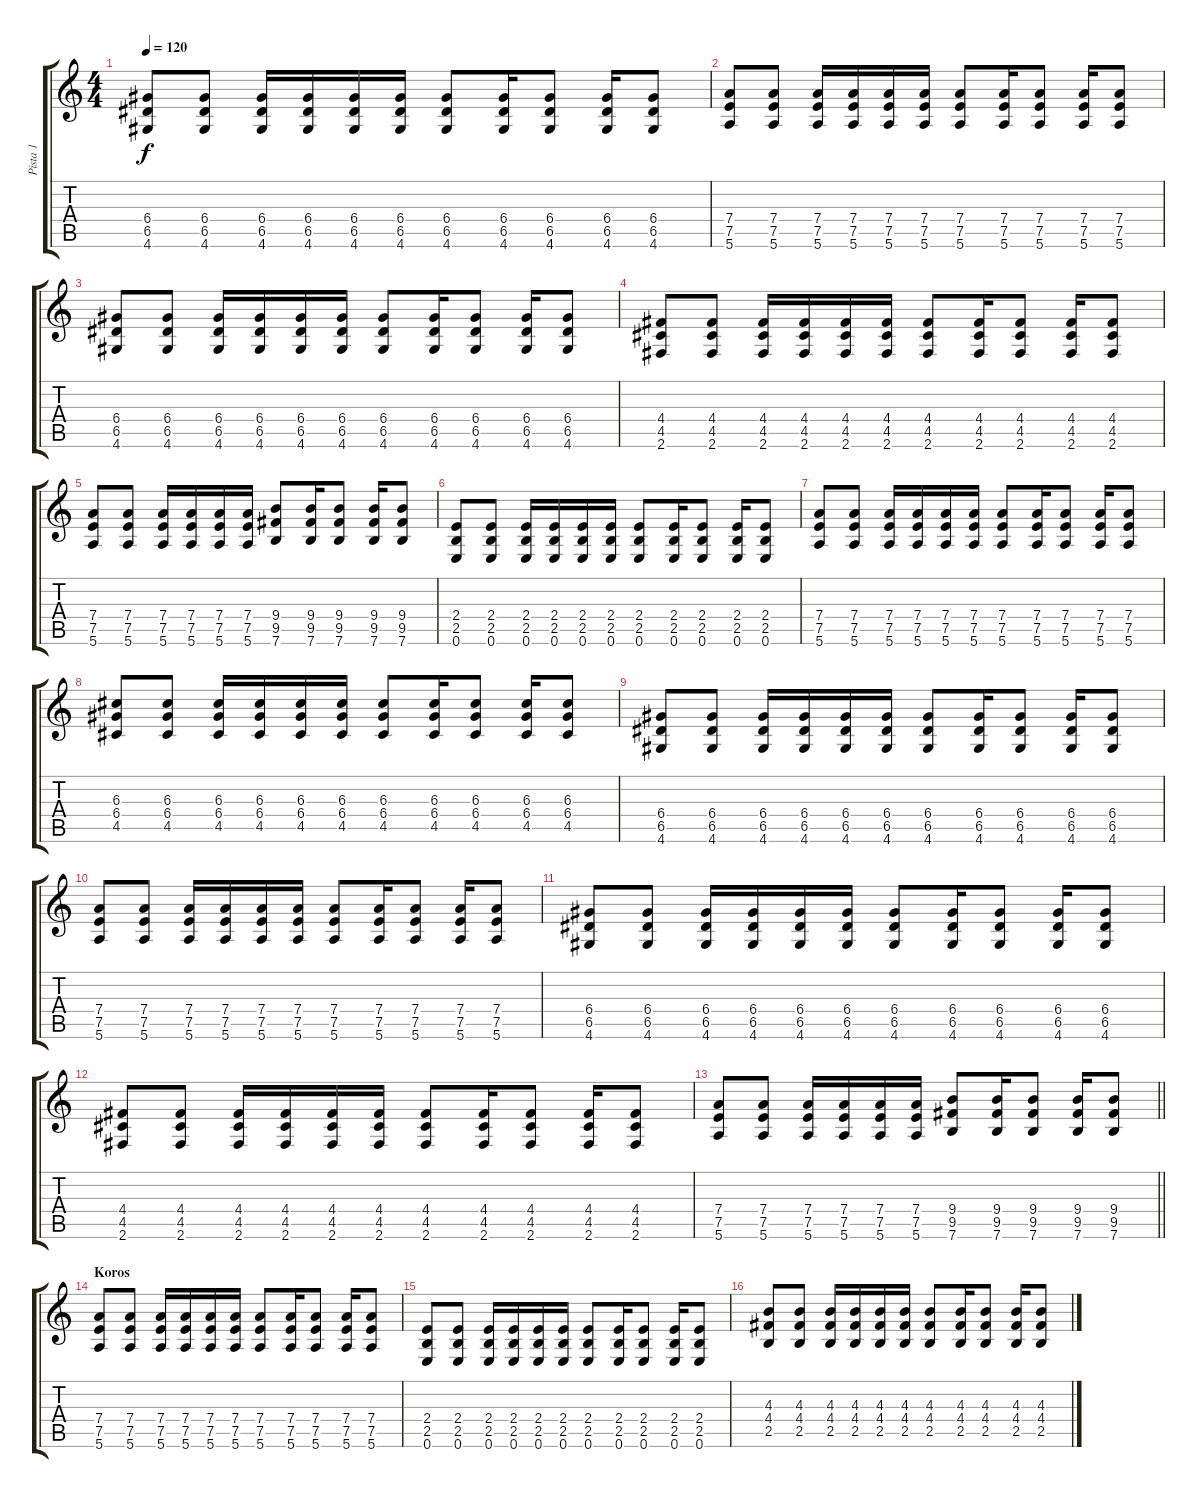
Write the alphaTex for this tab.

\track ("Pista 1" "Pista 1") {instrument distortionguitar}
\staff {score tabs}
\tuning (E4 B3 G3 D3 A2 E2) {hide}
\ts (4 4)
\tempo 120
\clef g2
\ks c
(6.4 6.5 4.6).8{dy f} (6.4 6.5 4.6).8 (6.4 6.5 4.6).16 (6.4 6.5 4.6).16 (6.4 6.5 4.6).16 (6.4 6.5 4.6).16 (6.4 6.5 4.6).8 (6.4 6.5 4.6).16 (6.4 6.5 4.6).8 (6.4 6.5 4.6).16 (6.4 6.5 4.6).8 |
(7.4 7.5 5.6).8 (7.4 7.5 5.6).8 (7.4 7.5 5.6).16 (7.4 7.5 5.6).16 (7.4 7.5 5.6).16 (7.4 7.5 5.6).16 (7.4 7.5 5.6).8 (7.4 7.5 5.6).16 (7.4 7.5 5.6).8 (7.4 7.5 5.6).16 (7.4 7.5 5.6).8 |
(6.4 6.5 4.6).8 (6.4 6.5 4.6).8 (6.4 6.5 4.6).16 (6.4 6.5 4.6).16 (6.4 6.5 4.6).16 (6.4 6.5 4.6).16 (6.4 6.5 4.6).8 (6.4 6.5 4.6).16 (6.4 6.5 4.6).8 (6.4 6.5 4.6).16 (6.4 6.5 4.6).8 |
(4.4 4.5 2.6).8 (4.4 4.5 2.6).8 (4.4 4.5 2.6).16 (4.4 4.5 2.6).16 (4.4 4.5 2.6).16 (4.4 4.5 2.6).16 (4.4 4.5 2.6).8 (4.4 4.5 2.6).16 (4.4 4.5 2.6).8 (4.4 4.5 2.6).16 (4.4 4.5 2.6).8 |
(7.4 7.5 5.6).8 (7.4 7.5 5.6).8 (7.4 7.5 5.6).16 (7.4 7.5 5.6).16 (7.4 7.5 5.6).16 (7.4 7.5 5.6).16 (9.4 9.5 7.6).8 (9.4 9.5 7.6).16 (9.4 9.5 7.6).8 (9.4 9.5 7.6).16 (9.4 9.5 7.6).8 |
(2.4 2.5 0.6).8 (2.4 2.5 0.6).8 (2.4 2.5 0.6).16 (2.4 2.5 0.6).16 (2.4 2.5 0.6).16 (2.4 2.5 0.6).16 (2.4 2.5 0.6).8 (2.4 2.5 0.6).16 (2.4 2.5 0.6).8 (2.4 2.5 0.6).16 (2.4 2.5 0.6).8 |
(7.4 7.5 5.6).8 (7.4 7.5 5.6).8 (7.4 7.5 5.6).16 (7.4 7.5 5.6).16 (7.4 7.5 5.6).16 (7.4 7.5 5.6).16 (7.4 7.5 5.6).8 (7.4 7.5 5.6).16 (7.4 7.5 5.6).8 (7.4 7.5 5.6).16 (7.4 7.5 5.6).8 |
(6.3 6.4 4.5).8 (6.3 6.4 4.5).8 (6.3 6.4 4.5).16 (6.3 6.4 4.5).16 (6.3 6.4 4.5).16 (6.3 6.4 4.5).16 (6.3 6.4 4.5).8 (6.3 6.4 4.5).16 (6.3 6.4 4.5).8 (6.3 6.4 4.5).16 (6.3 6.4 4.5).8 |
(6.4 6.5 4.6).8 (6.4 6.5 4.6).8 (6.4 6.5 4.6).16 (6.4 6.5 4.6).16 (6.4 6.5 4.6).16 (6.4 6.5 4.6).16 (6.4 6.5 4.6).8 (6.4 6.5 4.6).16 (6.4 6.5 4.6).8 (6.4 6.5 4.6).16 (6.4 6.5 4.6).8 |
(7.4 7.5 5.6).8 (7.4 7.5 5.6).8 (7.4 7.5 5.6).16 (7.4 7.5 5.6).16 (7.4 7.5 5.6).16 (7.4 7.5 5.6).16 (7.4 7.5 5.6).8 (7.4 7.5 5.6).16 (7.4 7.5 5.6).8 (7.4 7.5 5.6).16 (7.4 7.5 5.6).8 |
(6.4 6.5 4.6).8 (6.4 6.5 4.6).8 (6.4 6.5 4.6).16 (6.4 6.5 4.6).16 (6.4 6.5 4.6).16 (6.4 6.5 4.6).16 (6.4 6.5 4.6).8 (6.4 6.5 4.6).16 (6.4 6.5 4.6).8 (6.4 6.5 4.6).16 (6.4 6.5 4.6).8 |
(4.4 4.5 2.6).8 (4.4 4.5 2.6).8 (4.4 4.5 2.6).16 (4.4 4.5 2.6).16 (4.4 4.5 2.6).16 (4.4 4.5 2.6).16 (4.4 4.5 2.6).8 (4.4 4.5 2.6).16 (4.4 4.5 2.6).8 (4.4 4.5 2.6).16 (4.4 4.5 2.6).8 |
\barLineRight lightlight
(7.4 7.5 5.6).8 (7.4 7.5 5.6).8 (7.4 7.5 5.6).16 (7.4 7.5 5.6).16 (7.4 7.5 5.6).16 (7.4 7.5 5.6).16 (9.4 9.5 7.6).8 (9.4 9.5 7.6).16 (9.4 9.5 7.6).8 (9.4 9.5 7.6).16 (9.4 9.5 7.6).8 |
\section ("" "Koros")
(7.4 7.5 5.6).8 (7.4 7.5 5.6).8 (7.4 7.5 5.6).16 (7.4 7.5 5.6).16 (7.4 7.5 5.6).16 (7.4 7.5 5.6).16 (7.4 7.5 5.6).8 (7.4 7.5 5.6).16 (7.4 7.5 5.6).8 (7.4 7.5 5.6).16 (7.4 7.5 5.6).8 |
(2.4 2.5 0.6).8 (2.4 2.5 0.6).8 (2.4 2.5 0.6).16 (2.4 2.5 0.6).16 (2.4 2.5 0.6).16 (2.4 2.5 0.6).16 (2.4 2.5 0.6).8 (2.4 2.5 0.6).16 (2.4 2.5 0.6).8 (2.4 2.5 0.6).16 (2.4 2.5 0.6).8 |
(4.3 4.4 2.5).8 (4.3 4.4 2.5).8 (4.3 4.4 2.5).16 (4.3 4.4 2.5).16 (4.3 4.4 2.5).16 (4.3 4.4 2.5).16 (4.3 4.4 2.5).8 (4.3 4.4 2.5).16 (4.3 4.4 2.5).8 (4.3 4.4 2.5).16 (4.3 4.4 2.5).8
